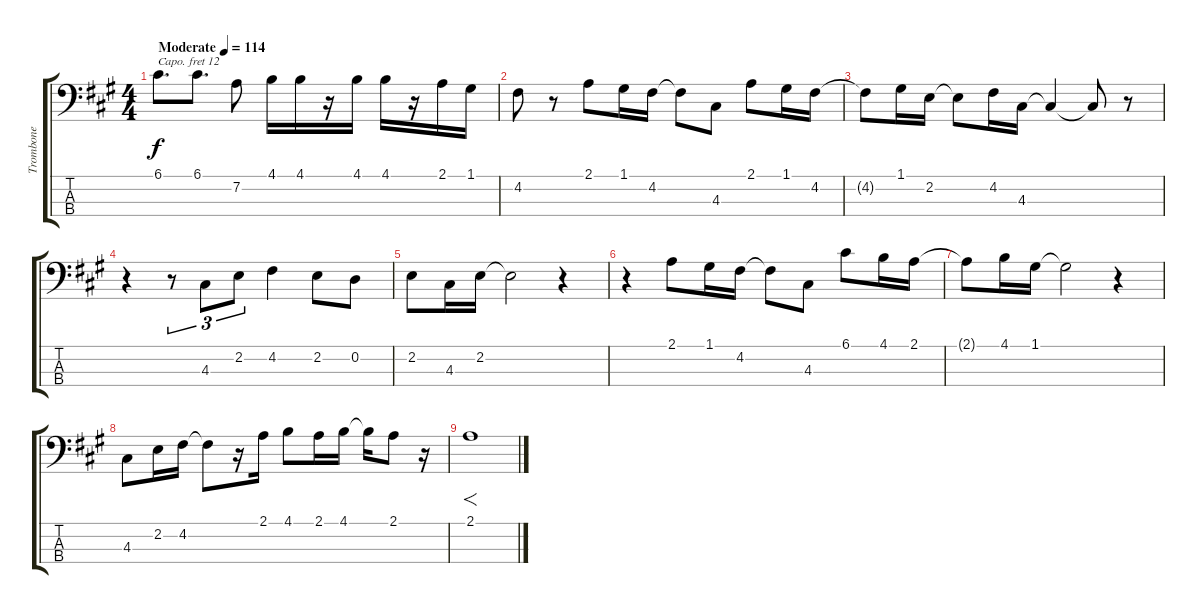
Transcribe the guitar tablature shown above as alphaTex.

\track ("Trombone" "Trombone") {instrument trombone}
\staff {score tabs}
\capo 12
\tuning (G2 D2 A1 E1) {hide}
\ts (4 4)
\tempo (114 "Moderate")
\clef f4
\ks a
6.1.8{d dy f instrument trombone} 6.1.8{d} 7.2.8 4.1.16 4.1.16 r.16 4.1.16 4.1.16 r.16 2.1.16 1.1.16 |
4.2.8 r.8 2.1.8 1.1.16 4.2.16 4.2{t}.8 4.3.8 2.1.8 1.1.16 4.2.16 |
4.2{t}.8 1.1.16 2.2.16 2.2{t}.8 4.2.16 4.3.16 4.3{t}.4 4.3{t}.8 r.8 |
r.4 r.8{tu (3 2)} 4.3.8{tu (3 2)} 2.2.8{tu (3 2)} 4.2.4 2.2.8 0.2.8 |
2.2.8 4.3.16 2.2.16 2.2{t}.2 r.4 |
r.4 2.1.8 1.1.16 4.2.16 4.2{t}.8 4.3.8 6.1.8 4.1.16 2.1.16 |
2.1{t}.8 4.1.16 1.1.16 1.1{t}.2 r.4 |
4.3.8 2.2.16 4.2.16 4.2{t}.8 r.16 2.1.16 4.1.8 2.1.16 4.1.16 4.1{t}.16 2.1.8 r.16 |
2.1.1{f}
